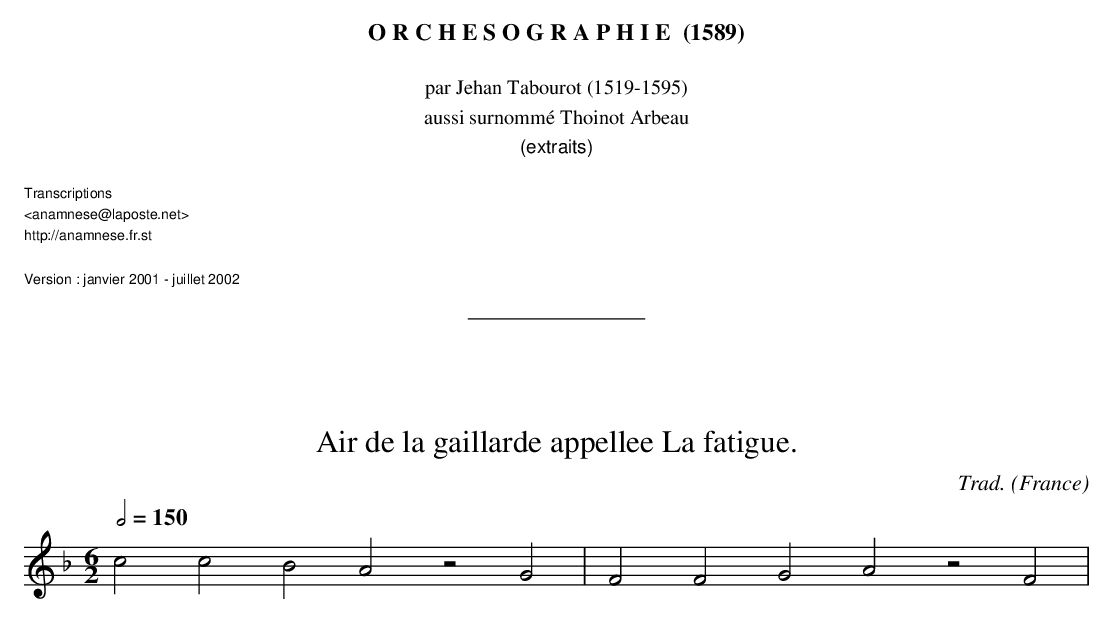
X:1
T:Air de la gaillarde appellee La fatigue.
C:Trad.
O:France
M:6/2
L:1/2
Q:1/2=150
K:F
ccB AzG | FFG AzF |
